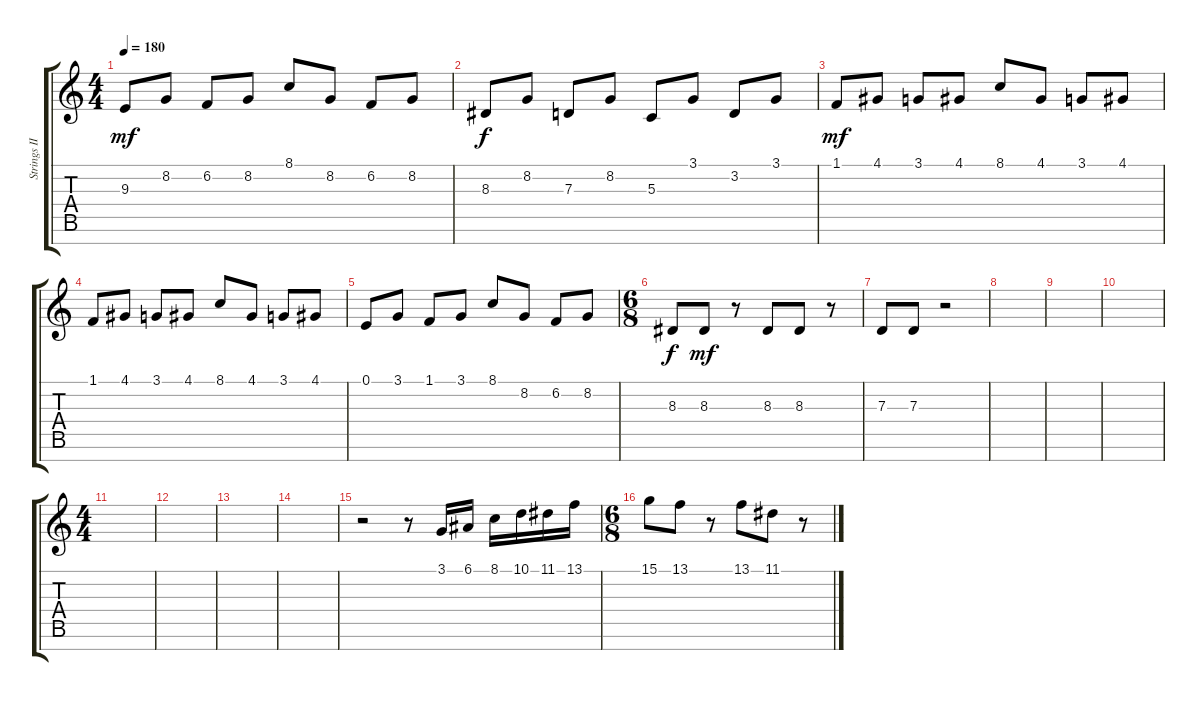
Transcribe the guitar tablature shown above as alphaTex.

\track ("Strings II" "Strings II") {instrument stringensemble2}
\staff {score tabs}
\tuning (E4 B3 G3 D3 A2 E2 B1) {hide}
\ts (4 4)
\tempo 180
\clef g2
\ks c
9.3.8{dy mf} 8.2.8 6.2.8 8.2.8 8.1.8 8.2.8 6.2.8 8.2.8 |
8.3.8{dy f} 8.2.8 7.3.8 8.2.8 5.3.8 3.1.8 3.2.8 3.1.8 |
1.1.8{dy mf} 4.1.8 3.1.8 4.1.8 8.1.8 4.1.8 3.1.8 4.1.8 |
1.1.8 4.1.8 3.1.8 4.1.8 8.1.8 4.1.8 3.1.8 4.1.8 |
0.1.8 3.1.8 1.1.8 3.1.8 8.1.8 8.2.8 6.2.8 8.2.8 |
\ts (6 8)
8.3.8{dy f} 8.3.8{dy mf} r.8 8.3.8 8.3.8 r.8 |
7.3.8 7.3.8 r.2 |
|
|
|
\ts (4 4)
|
|
|
|
r.2 r.8 3.1.16 6.1.16 8.1.16 10.1.16 11.1.16 13.1.16 |
\ts (6 8)
15.1.8 13.1.8 r.8 13.1.8 11.1.8 r.8
